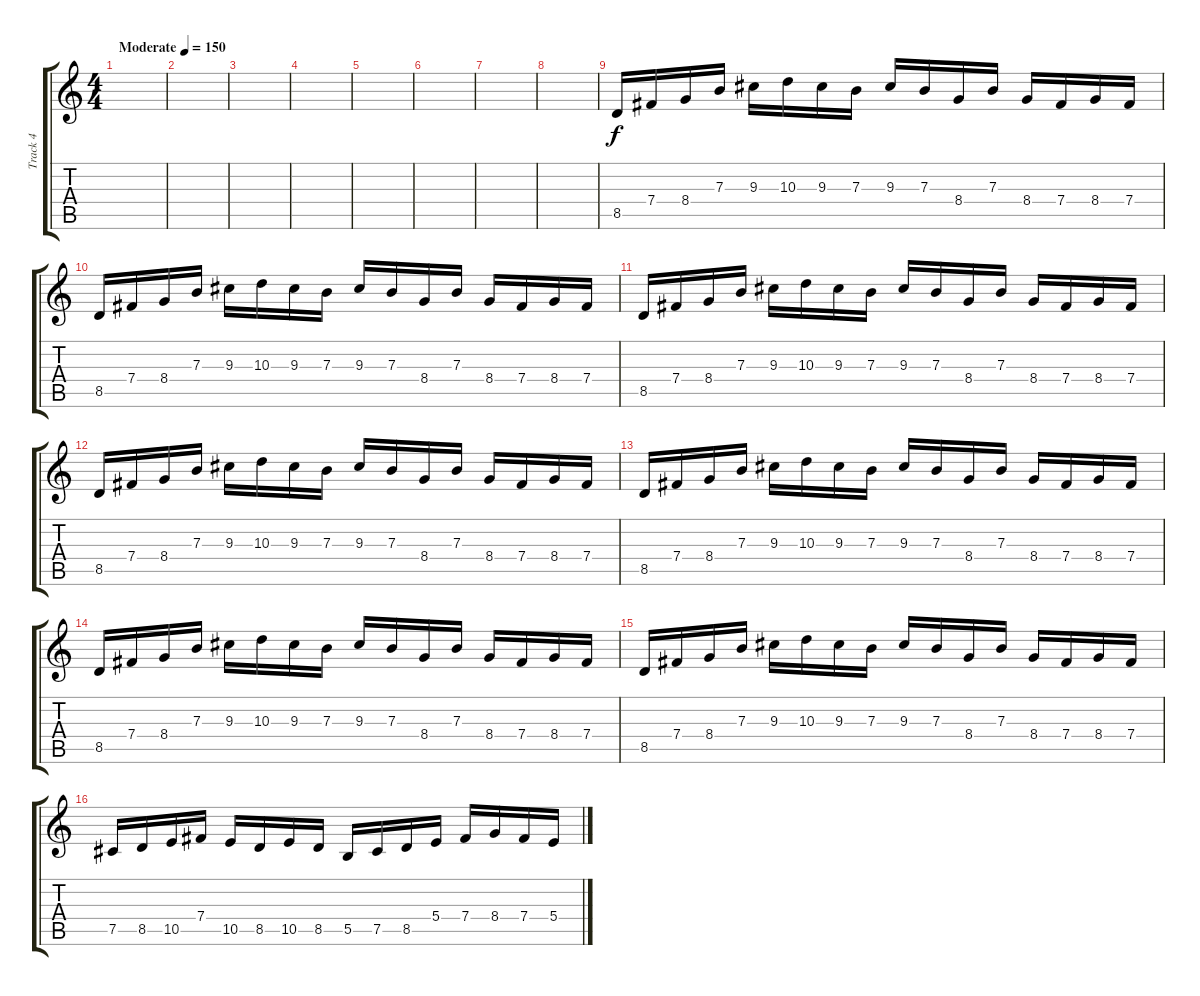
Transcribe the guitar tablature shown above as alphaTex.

\track ("Track 4" "Track 4") {instrument distortionguitar}
\staff {score tabs}
\tuning (Db4 Ab3 E3 B2 Gb2 B1) {hide}
\ts (4 4)
\tempo (150 "Moderate")
\clef g2
\ks c
|
|
|
|
|
|
|
|
8.5.16 7.4.16 8.4.16 7.3.16 9.3.16 10.3.16 9.3.16 7.3.16 9.3.16 7.3.16 8.4.16 7.3.16 8.4.16 7.4.16 8.4.16 7.4.16 |
8.5.16 7.4.16 8.4.16 7.3.16 9.3.16 10.3.16 9.3.16 7.3.16 9.3.16 7.3.16 8.4.16 7.3.16 8.4.16 7.4.16 8.4.16 7.4.16 |
8.5.16 7.4.16 8.4.16 7.3.16 9.3.16 10.3.16 9.3.16 7.3.16 9.3.16 7.3.16 8.4.16 7.3.16 8.4.16 7.4.16 8.4.16 7.4.16 |
8.5.16 7.4.16 8.4.16 7.3.16 9.3.16 10.3.16 9.3.16 7.3.16 9.3.16 7.3.16 8.4.16 7.3.16 8.4.16 7.4.16 8.4.16 7.4.16 |
8.5.16 7.4.16 8.4.16 7.3.16 9.3.16 10.3.16 9.3.16 7.3.16 9.3.16 7.3.16 8.4.16 7.3.16 8.4.16 7.4.16 8.4.16 7.4.16 |
8.5.16 7.4.16 8.4.16 7.3.16 9.3.16 10.3.16 9.3.16 7.3.16 9.3.16 7.3.16 8.4.16 7.3.16 8.4.16 7.4.16 8.4.16 7.4.16 |
8.5.16 7.4.16 8.4.16 7.3.16 9.3.16 10.3.16 9.3.16 7.3.16 9.3.16 7.3.16 8.4.16 7.3.16 8.4.16 7.4.16 8.4.16 7.4.16 |
7.5.16 8.5.16 10.5.16 7.4.16 10.5.16 8.5.16 10.5.16 8.5.16 5.5.16 7.5.16 8.5.16 5.4.16 7.4.16 8.4.16 7.4.16 5.4.16
